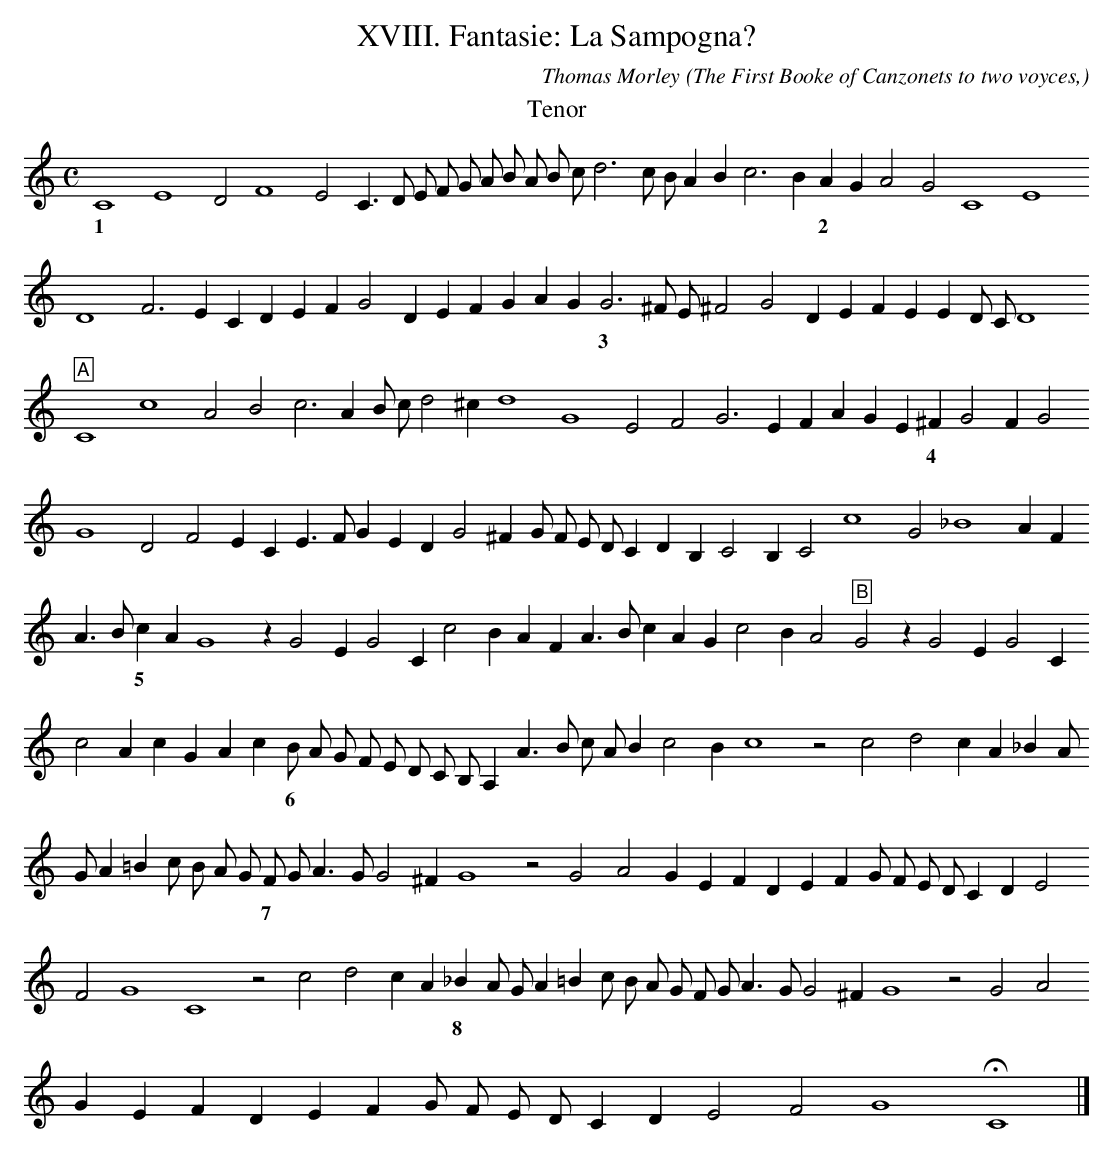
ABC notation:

X:1
T:XVIII. Fantasie: La Sampogna?
O: The First Booke of Canzonets to two voyces,
C: Thomas Morley
M:C
K: C
T:Tenor
L:1/4
C4 E4 D2 F4 E2 C > D E/ F/ G/ A/ B/ A/ B/ c/ d3 c/ B/ A B c3 B \
w:1
A G A2 G2 C4 E4 D4 F3 E C D E F G2 D E F G A G \
w:2
G3 ^F/ E/ ^F2 G2 D E F E E D/ C/ D4 "A"C4 c4 A2 B2 c3 A B/ c/ d2 ^c d4 G4 E2 F2 G3 E F A G E \
w:3
 ^F G2 F G2 G4 D2 F2 E C E > F G E D G2 ^F G/ F/ E/ D/ C D B, C2 B, C2 c4 G2 _B4 A F A > B \
w:4
c A G4 z G2 E G2 C c2 B A F A > B c A G c2 B A2 "B"G2 z G2 E G2 C c2 A c G A c \
w:5
B/ A/ G/ F/ E/ D/ C/ B,/ A, A > B c/ A/ B c2 B c4 z2 c2 d2 c A _B A/ G/ A =B c/ B/ A/ G/ \
w:6
F/ G/ A > G G2 ^F G4 z2 G2 A2 G E F D E F G/ F/ E/ D/ C D E2 F2 G4 C4 z2 c2 d2 c A \
w:7
_B A/ G/ A =B c/ B/ A/ G/ F/ G/ A > G G2 ^F G4 z2 G2 A2 G E F D E F G/ F/ E/ D/ C D E2 F2 G4 HC4 |]
w:8
